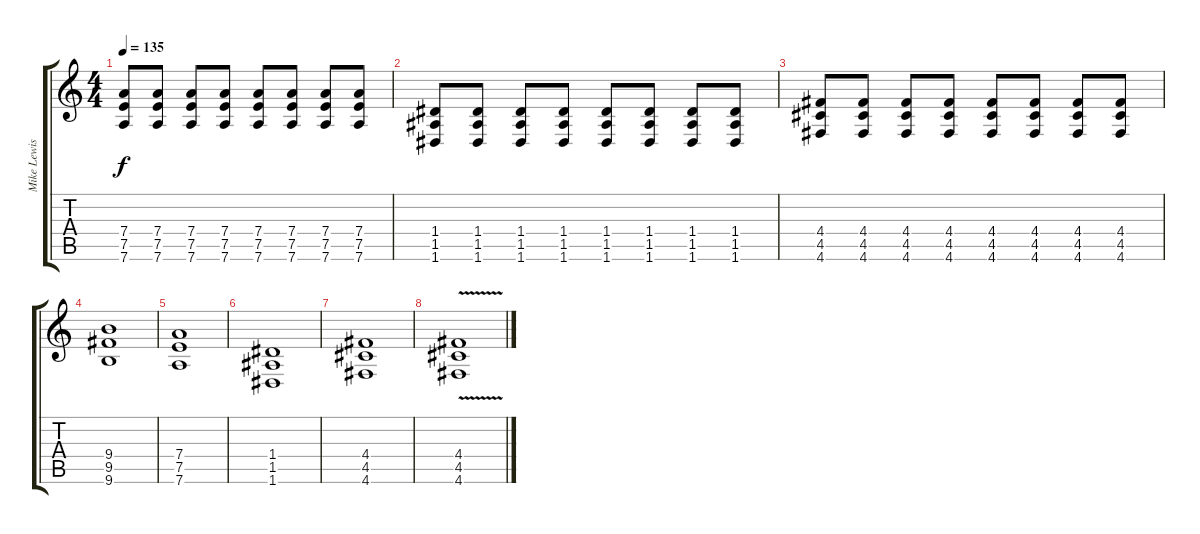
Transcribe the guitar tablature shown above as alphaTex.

\track ("Mike Lewis Clean" "Mike Lewis") {instrument electricguitarclean}
\staff {score tabs}
\tuning (E4 B3 G3 D3 A2 D2) {hide}
\ts (4 4)
\tempo 135
\clef g2
\ks c
(7.4 7.5 7.6).8{dy f} (7.4 7.5 7.6).8 (7.4 7.5 7.6).8 (7.4 7.5 7.6).8 (7.4 7.5 7.6).8 (7.4 7.5 7.6).8 (7.4 7.5 7.6).8 (7.4 7.5 7.6).8 |
(1.4 1.5 1.6).8 (1.4 1.5 1.6).8 (1.4 1.5 1.6).8 (1.4 1.5 1.6).8 (1.4 1.5 1.6).8 (1.4 1.5 1.6).8 (1.4 1.5 1.6).8 (1.4 1.5 1.6).8 |
(4.4 4.5 4.6).8 (4.4 4.5 4.6).8 (4.4 4.5 4.6).8 (4.4 4.5 4.6).8 (4.4 4.5 4.6).8 (4.4 4.5 4.6).8 (4.4 4.5 4.6).8 (4.4 4.5 4.6).8 |
(9.4 9.5 9.6).1 |
(7.4 7.5 7.6).1 |
(1.4 1.5 1.6).1 |
(4.4 4.5 4.6).1 |
(4.4{v} 4.5 4.6).1
